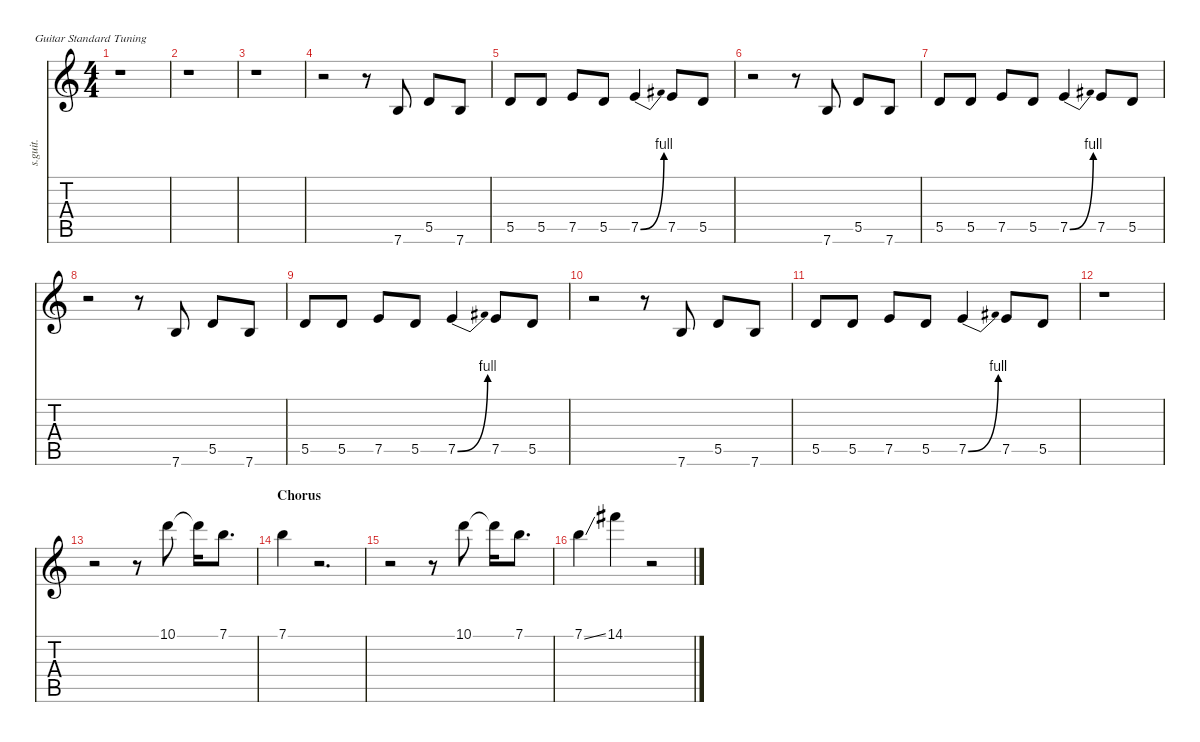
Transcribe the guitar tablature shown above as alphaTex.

\defaultSystemsLayout 4
\hideDynamics
\bracketExtendMode nobrackets
\track ("Brian Johnson - Vocals" "s.guit.") {instrument tenorsax}
\staff {score tabs}
\tuning (E4 B3 G3 D3 A2 E2)
\displaytranspose 12
\ts (4 4)
\tempo (134 hide)
\clef g2
\ks c
r.1{dy f} |
r.1 |
r.1 |
r.2 r.8 7.6.8{lyrics (0 "") lyrics (1 "") lyrics (2 "") lyrics (3 "") lyrics (4 "") dy mf} 5.5.8{lyrics (0 "") lyrics (1 "") lyrics (2 "") lyrics (3 "") lyrics (4 "")} 7.6.8{lyrics (0 "") lyrics (1 "") lyrics (2 "") lyrics (3 "") lyrics (4 "")} |
5.5.8{lyrics (0 "") lyrics (1 "") lyrics (2 "") lyrics (3 "") lyrics (4 "")} 5.5.8{lyrics (0 "") lyrics (1 "") lyrics (2 "") lyrics (3 "") lyrics (4 "")} 7.5.8{lyrics (0 "") lyrics (1 "") lyrics (2 "") lyrics (3 "") lyrics (4 "")} 5.5.8{lyrics (0 "") lyrics (1 "") lyrics (2 "") lyrics (3 "") lyrics (4 "")} 7.5{be (bend 0 0 60 4)}.4{lyrics (0 "") lyrics (1 "") lyrics (2 "") lyrics (3 "") lyrics (4 "")} 7.5.8{lyrics (0 "") lyrics (1 "") lyrics (2 "") lyrics (3 "") lyrics (4 "")} 5.5.8{lyrics (0 "") lyrics (1 "") lyrics (2 "") lyrics (3 "") lyrics (4 "")} |
r.2 r.8 7.6.8{lyrics (0 "") lyrics (1 "") lyrics (2 "") lyrics (3 "") lyrics (4 "")} 5.5.8{lyrics (0 "") lyrics (1 "") lyrics (2 "") lyrics (3 "") lyrics (4 "")} 7.6.8{lyrics (0 "") lyrics (1 "") lyrics (2 "") lyrics (3 "") lyrics (4 "")} |
5.5.8{lyrics (0 "") lyrics (1 "") lyrics (2 "") lyrics (3 "") lyrics (4 "")} 5.5.8{lyrics (0 "") lyrics (1 "") lyrics (2 "") lyrics (3 "") lyrics (4 "")} 7.5.8{lyrics (0 "") lyrics (1 "") lyrics (2 "") lyrics (3 "") lyrics (4 "")} 5.5.8{lyrics (0 "") lyrics (1 "") lyrics (2 "") lyrics (3 "") lyrics (4 "")} 7.5{be (bend 0 0 60 4)}.4{lyrics (0 "") lyrics (1 "") lyrics (2 "") lyrics (3 "") lyrics (4 "")} 7.5.8{lyrics (0 "") lyrics (1 "") lyrics (2 "") lyrics (3 "") lyrics (4 "")} 5.5.8{lyrics (0 "") lyrics (1 "") lyrics (2 "") lyrics (3 "") lyrics (4 "")} |
r.2 r.8 7.6.8{lyrics (0 "") lyrics (1 "") lyrics (2 "") lyrics (3 "") lyrics (4 "")} 5.5.8{lyrics (0 "") lyrics (1 "") lyrics (2 "") lyrics (3 "") lyrics (4 "")} 7.6.8{lyrics (0 "") lyrics (1 "") lyrics (2 "") lyrics (3 "") lyrics (4 "")} |
5.5.8{lyrics (0 "") lyrics (1 "") lyrics (2 "") lyrics (3 "") lyrics (4 "")} 5.5.8{lyrics (0 "") lyrics (1 "") lyrics (2 "") lyrics (3 "") lyrics (4 "")} 7.5.8{lyrics (0 "") lyrics (1 "") lyrics (2 "") lyrics (3 "") lyrics (4 "")} 5.5.8{lyrics (0 "") lyrics (1 "") lyrics (2 "") lyrics (3 "") lyrics (4 "")} 7.5{be (bend 0 0 60 4)}.4{lyrics (0 "") lyrics (1 "") lyrics (2 "") lyrics (3 "") lyrics (4 "")} 7.5.8{lyrics (0 "") lyrics (1 "") lyrics (2 "") lyrics (3 "") lyrics (4 "")} 5.5.8{lyrics (0 "") lyrics (1 "") lyrics (2 "") lyrics (3 "") lyrics (4 "")} |
r.2 r.8 7.6.8{lyrics (0 "") lyrics (1 "") lyrics (2 "") lyrics (3 "") lyrics (4 "")} 5.5.8{lyrics (0 "") lyrics (1 "") lyrics (2 "") lyrics (3 "") lyrics (4 "")} 7.6.8{lyrics (0 "") lyrics (1 "") lyrics (2 "") lyrics (3 "") lyrics (4 "")} |
5.5.8{lyrics (0 "") lyrics (1 "") lyrics (2 "") lyrics (3 "") lyrics (4 "")} 5.5.8{lyrics (0 "") lyrics (1 "") lyrics (2 "") lyrics (3 "") lyrics (4 "")} 7.5.8{lyrics (0 "") lyrics (1 "") lyrics (2 "") lyrics (3 "") lyrics (4 "")} 5.5.8{lyrics (0 "") lyrics (1 "") lyrics (2 "") lyrics (3 "") lyrics (4 "")} 7.5{be (bend 0 0 60 4)}.4{lyrics (0 "") lyrics (1 "") lyrics (2 "") lyrics (3 "") lyrics (4 "")} 7.5.8{lyrics (0 "") lyrics (1 "") lyrics (2 "") lyrics (3 "") lyrics (4 "")} 5.5.8{lyrics (0 "") lyrics (1 "") lyrics (2 "") lyrics (3 "") lyrics (4 "")} |
r.1 |
r.2 r.8 10.1.8{lyrics (0 "") lyrics (1 "") lyrics (2 "") lyrics (3 "") lyrics (4 "") dy f} 10.1{t}.16{lyrics (0 "") lyrics (1 "") lyrics (2 "") lyrics (3 "") lyrics (4 "")} 7.1.8{d lyrics (0 "") lyrics (1 "") lyrics (2 "") lyrics (3 "") lyrics (4 "")} |
\section ("" "Chorus")
7.1.4{lyrics (0 "") lyrics (1 "") lyrics (2 "") lyrics (3 "") lyrics (4 "")} r.2{d} |
r.2 r.8 10.1.8{lyrics (0 "") lyrics (1 "") lyrics (2 "") lyrics (3 "") lyrics (4 "")} 10.1{t}.16{lyrics (0 "") lyrics (1 "") lyrics (2 "") lyrics (3 "") lyrics (4 "")} 7.1.8{d lyrics (0 "") lyrics (1 "") lyrics (2 "") lyrics (3 "") lyrics (4 "")} |
7.1{ss}.4{lyrics (0 "") lyrics (1 "") lyrics (2 "") lyrics (3 "") lyrics (4 "")} 14.1{acc #}.4{lyrics (0 "") lyrics (1 "") lyrics (2 "") lyrics (3 "") lyrics (4 "")} r.2
